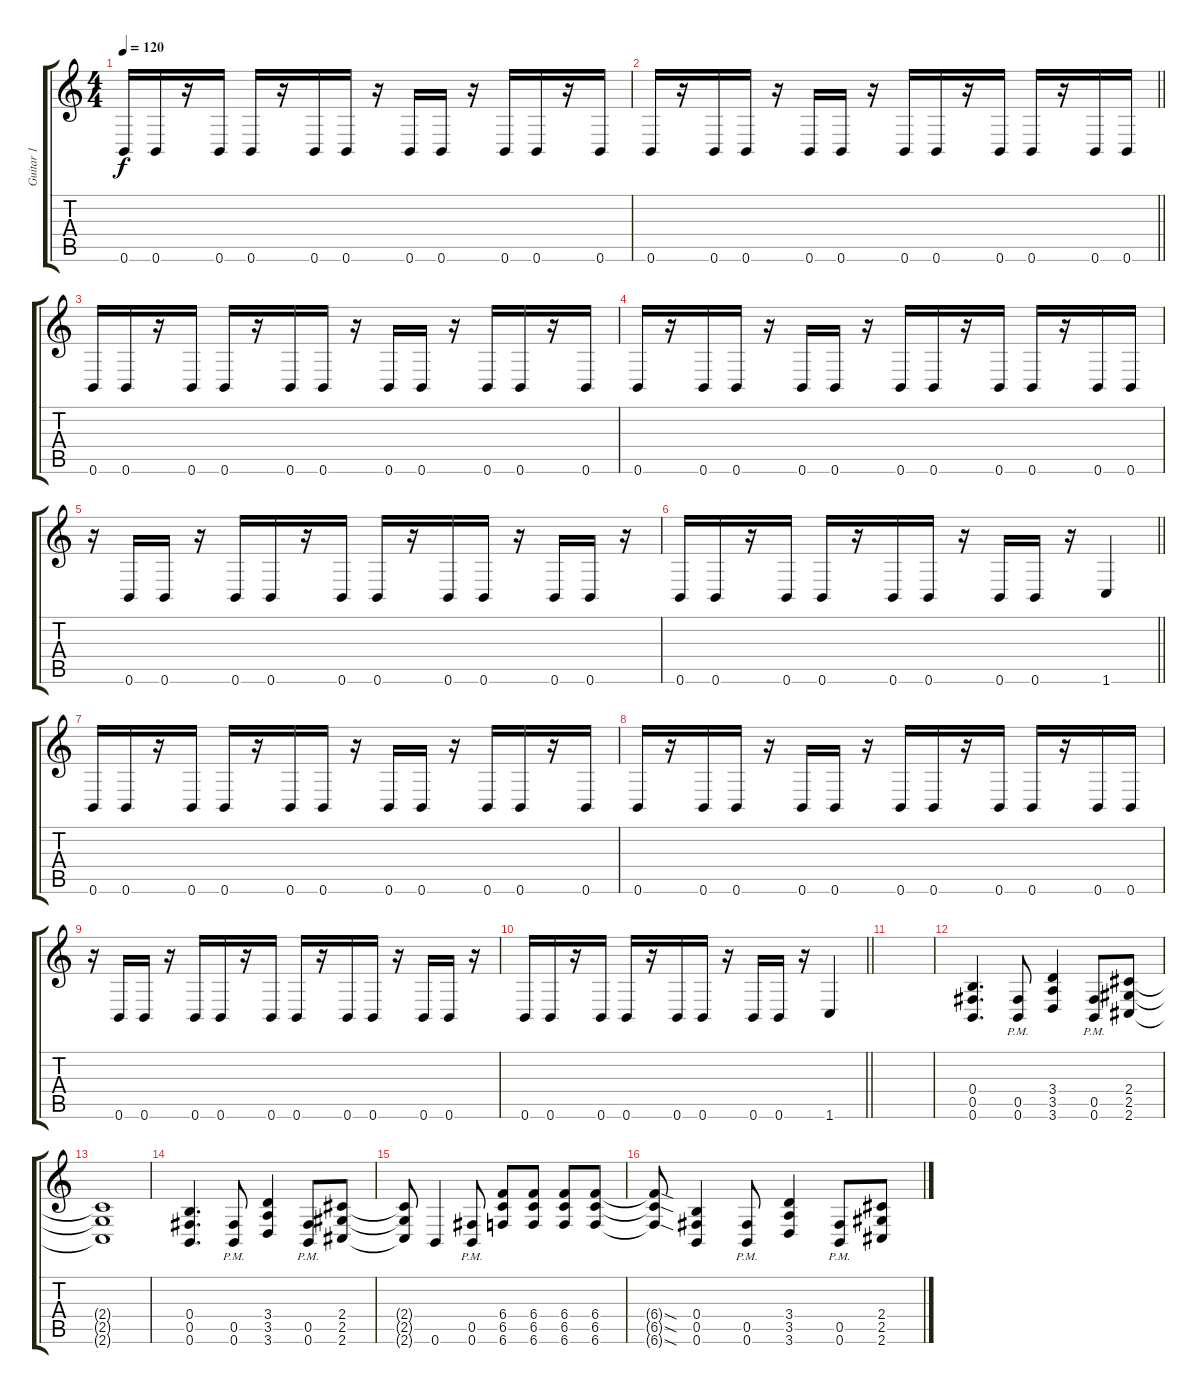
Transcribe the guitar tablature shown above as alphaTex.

\track ("Guitar 1" "Guitar 1") {instrument distortionguitar}
\staff {score tabs}
\tuning (Db4 Ab3 E3 B2 Gb2 B1) {hide}
\ts (4 4)
\tempo 120
\clef g2
\ks c
0.6.16{dy f} 0.6.16 r.16 0.6.16 0.6.16 r.16 0.6.16 0.6.16 r.16 0.6.16 0.6.16 r.16 0.6.16 0.6.16 r.16 0.6.16 |
\barLineRight lightlight
0.6.16 r.16 0.6.16 0.6.16 r.16 0.6.16 0.6.16 r.16 0.6.16 0.6.16 r.16 0.6.16 0.6.16 r.16 0.6.16 0.6.16 |
\section ("" "")
0.6.16 0.6.16 r.16 0.6.16 0.6.16 r.16 0.6.16 0.6.16 r.16 0.6.16 0.6.16 r.16 0.6.16 0.6.16 r.16 0.6.16 |
0.6.16 r.16 0.6.16 0.6.16 r.16 0.6.16 0.6.16 r.16 0.6.16 0.6.16 r.16 0.6.16 0.6.16 r.16 0.6.16 0.6.16 |
r.16 0.6.16 0.6.16 r.16 0.6.16 0.6.16 r.16 0.6.16 0.6.16 r.16 0.6.16 0.6.16 r.16 0.6.16 0.6.16 r.16 |
\barLineRight lightlight
0.6.16 0.6.16 r.16 0.6.16 0.6.16 r.16 0.6.16 0.6.16 r.16 0.6.16 0.6.16 r.16 1.6.4 |
0.6.16 0.6.16 r.16 0.6.16 0.6.16 r.16 0.6.16 0.6.16 r.16 0.6.16 0.6.16 r.16 0.6.16 0.6.16 r.16 0.6.16 |
0.6.16 r.16 0.6.16 0.6.16 r.16 0.6.16 0.6.16 r.16 0.6.16 0.6.16 r.16 0.6.16 0.6.16 r.16 0.6.16 0.6.16 |
r.16 0.6.16 0.6.16 r.16 0.6.16 0.6.16 r.16 0.6.16 0.6.16 r.16 0.6.16 0.6.16 r.16 0.6.16 0.6.16 r.16 |
\barLineRight lightlight
0.6.16 0.6.16 r.16 0.6.16 0.6.16 r.16 0.6.16 0.6.16 r.16 0.6.16 0.6.16 r.16 1.6.4 |
|
(0.4 0.5 0.6).4{d} (0.5{pm} 0.6{pm}).8 (3.4 3.5 3.6).4 (0.5{pm} 0.6{pm}).8 (2.4 2.5 2.6).8 |
(2.4{t} 2.5{t} 2.6{t}).1 |
(0.4 0.5 0.6).4{d} (0.5{pm} 0.6{pm}).8 (3.4 3.5 3.6).4 (0.5{pm} 0.6{pm}).8 (2.4 2.5 2.6).8 |
(2.4{t} 2.5{t} 2.6{t}).8 0.6.4 (0.5{pm} 0.6{pm}).8 (6.4 6.5 6.6).8 (6.4 6.5 6.6).8 (6.4 6.5 6.6).8 (6.4 6.5 6.6).8 |
(6.4{sod t} 6.5{sod t} 6.6{sod t}).8 (0.4 0.5 0.6).4 (0.5{pm} 0.6{pm}).8 (3.4 3.5 3.6).4 (0.5{pm} 0.6{pm}).8 (2.4 2.5 2.6).8
